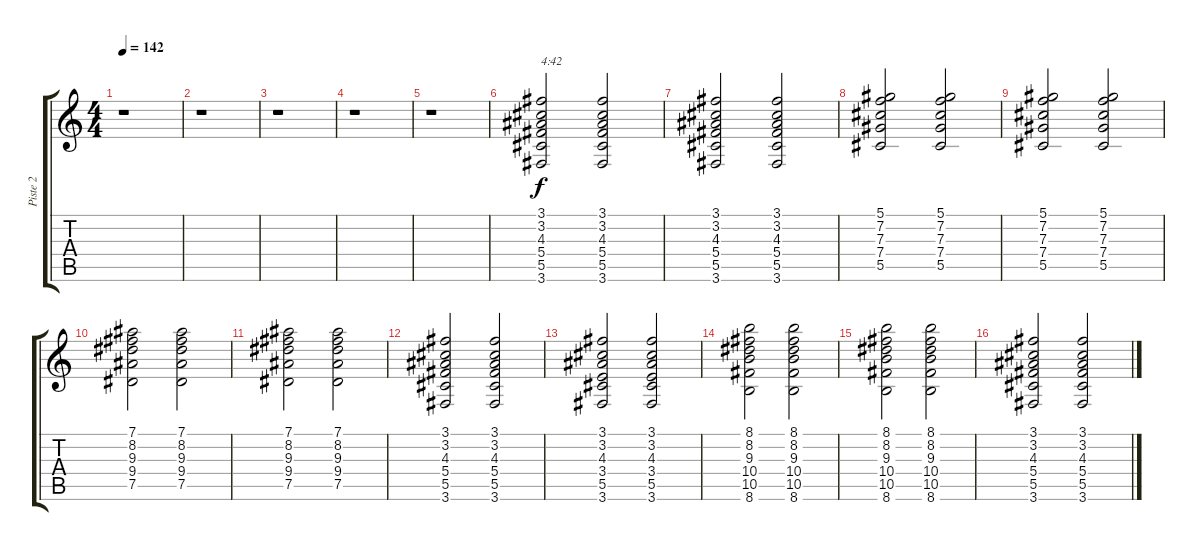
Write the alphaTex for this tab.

\track ("Piste 2" "Piste 2") {instrument distortionguitar}
\staff {score tabs}
\tuning (Eb4 Bb3 Gb3 Db3 Ab2 Eb2) {hide}
\ts (4 4)
\tempo 142
\clef g2
\ks c
r.1{dy f} |
r.1 |
r.1 |
r.1 |
r.1 |
(3.1 3.2 4.3 5.4 5.5 3.6).2{txt "4:42"} (3.1 3.2 4.3 5.4 5.5 3.6).2 |
(3.1 3.2 4.3 5.4 5.5 3.6).2 (3.1 3.2 4.3 5.4 5.5 3.6).2 |
(5.1 7.2 7.3 7.4 5.5).2 (5.1 7.2 7.3 7.4 5.5).2 |
(5.1 7.2 7.3 7.4 5.5).2 (5.1 7.2 7.3 7.4 5.5).2 |
(7.1 8.2 9.3 9.4 7.5).2 (7.1 8.2 9.3 9.4 7.5).2 |
(7.1 8.2 9.3 9.4 7.5).2 (7.1 8.2 9.3 9.4 7.5).2 |
(3.1 3.2 4.3 5.4 5.5 3.6).2 (3.1 3.2 4.3 5.4 5.5 3.6).2 |
(3.1 3.2 4.3 3.4 5.5 3.6).2 (3.1 3.2 4.3 3.4 5.5 3.6).2 |
(8.1 8.2 9.3 10.4 10.5 8.6).2 (8.1 8.2 9.3 10.4 10.5 8.6).2 |
(8.1 8.2 9.3 10.4 10.5 8.6).2 (8.1 8.2 9.3 10.4 10.5 8.6).2 |
(3.1 3.2 4.3 5.4 5.5 3.6).2 (3.1 3.2 4.3 5.4 5.5 3.6).2
